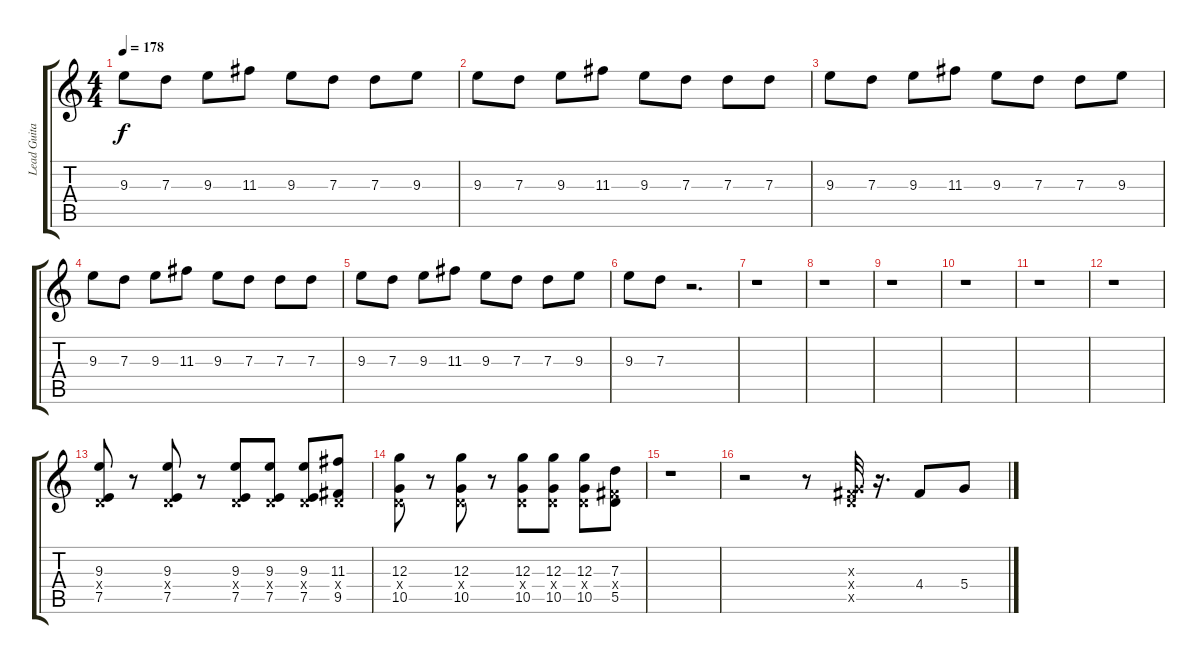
\track ("Lead Guitar" "Lead Guita") {instrument distortionguitar}
\staff {score tabs}
\tuning (E4 B3 G3 D3 A2 E2) {hide}
\ts (4 4)
\tempo 178
\clef g2
\ks c
9.3.8{dy f} 7.3.8 9.3.8 11.3.8 9.3.8 7.3.8 7.3.8 9.3.8 |
9.3.8 7.3.8 9.3.8 11.3.8 9.3.8 7.3.8 7.3.8 7.3.8 |
9.3.8 7.3.8 9.3.8 11.3.8 9.3.8 7.3.8 7.3.8 9.3.8 |
9.3.8 7.3.8 9.3.8 11.3.8 9.3.8 7.3.8 7.3.8 7.3.8 |
9.3.8 7.3.8 9.3.8 11.3.8 9.3.8 7.3.8 7.3.8 9.3.8 |
9.3.8 7.3.8 r.2{d} |
r.1 |
r.1 |
r.1 |
r.1 |
r.1 |
r.1 |
(9.3 0.4{x} 7.5).8 r.8 (9.3 0.4{x} 7.5).8 r.8 (9.3 0.4{x} 7.5).8 (9.3 0.4{x} 7.5).8 (9.3 0.4{x} 7.5).8 (11.3 0.4{x} 9.5).8 |
(12.3 0.4{x} 10.5).8 r.8 (12.3 0.4{x} 10.5).8 r.8 (12.3 0.4{x} 10.5).8 (12.3 0.4{x} 10.5).8 (12.3 0.4{x} 10.5).8 (7.3 4.4{x} 5.5).8 |
r.1 |
r.2 r.8 (0.3{x} 4.4{x} 5.5{x}).32 r.16{d} 4.4.8 5.4.8
